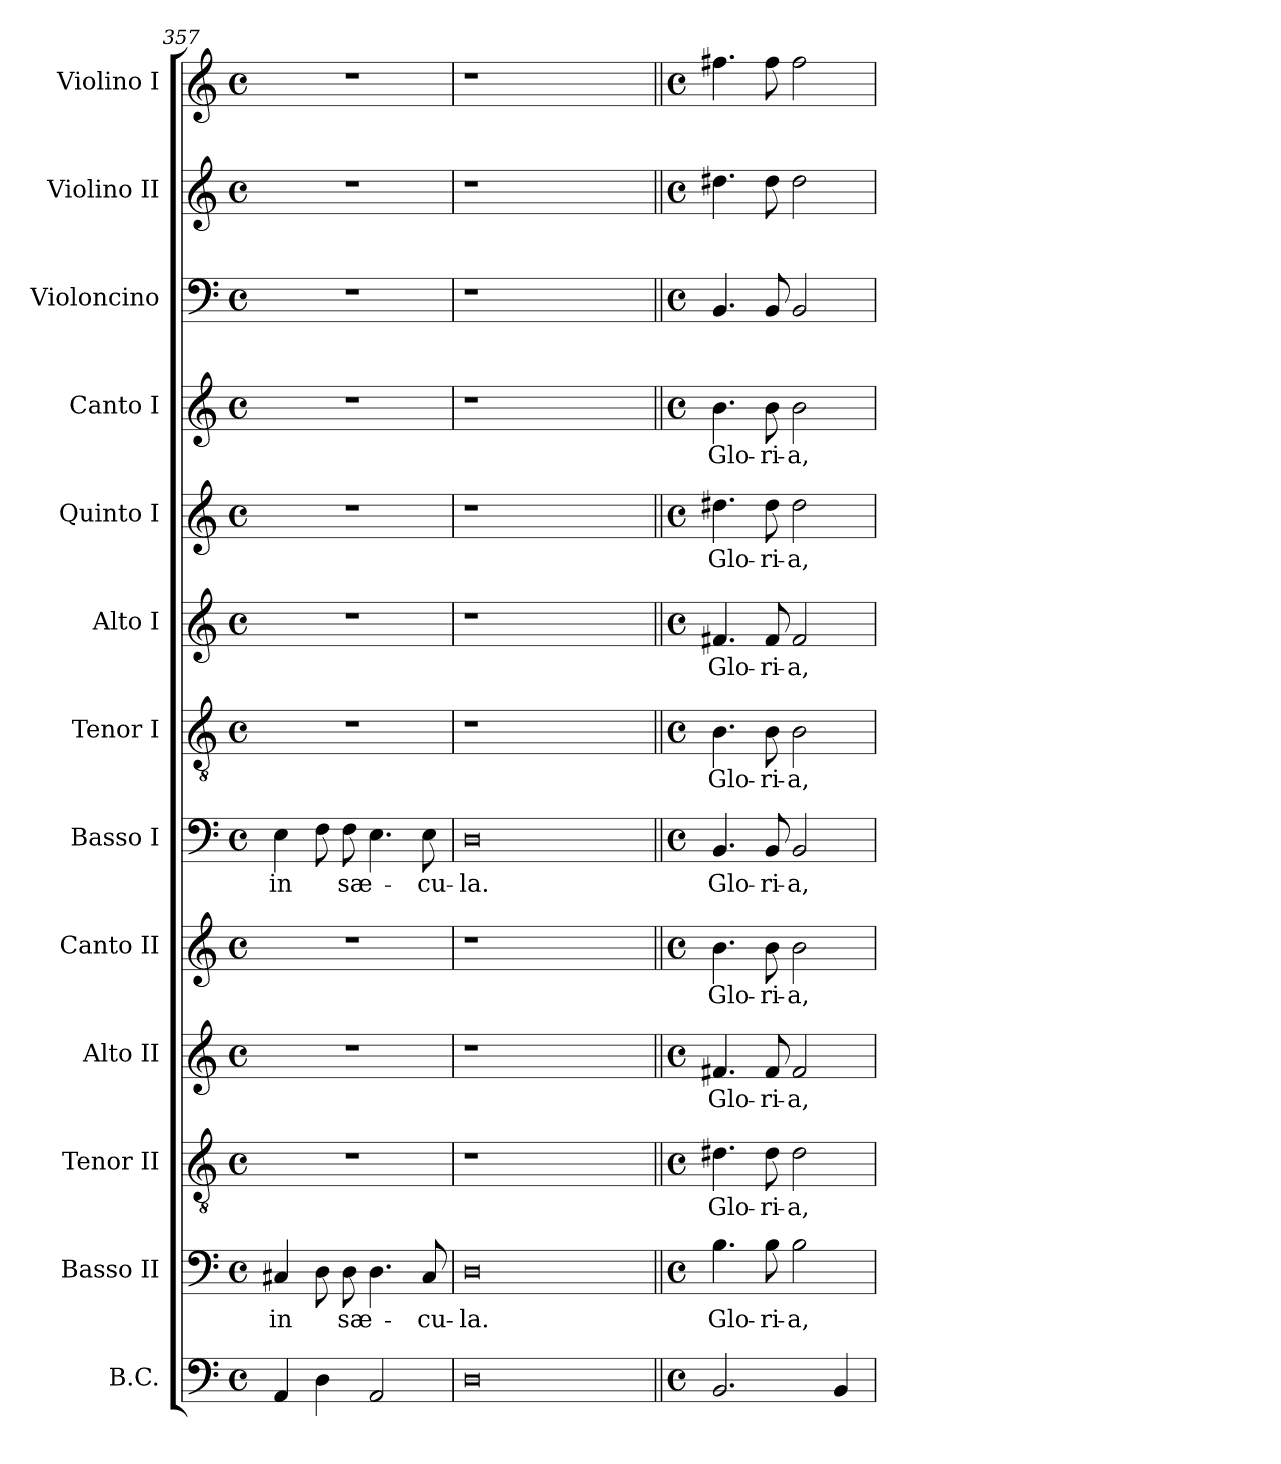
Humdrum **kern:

**kern	**kern	**text	**kern	**text	**kern	**text	**kern	**text	**kern	**text	**kern	**text	**kern	**text	**kern	**text	**kern	**text	**kern	**kern	**kern
*part13	*part12	*part12	*part11	*part11	*part10	*part10	*part9	*part9	*part8	*part8	*part7	*part7	*part6	*part6	*part5	*part5	*part4	*part4	*part3	*part2	*part1
*staff13	*staff12	*staff12	*staff11	*staff11	*staff10	*staff10	*staff9	*staff9	*staff8	*staff8	*staff7	*staff7	*staff6	*staff6	*staff5	*staff5	*staff4	*staff4	*staff3	*staff2	*staff1
*I"B.C.	*I"Basso II	*	*I"Tenor II	*	*I"Alto II	*	*I"Canto II	*	*I"Basso I	*	*I"Tenor I	*	*I"Alto I	*	*I"Quinto I	*	*I"Canto I	*	*I"Violoncino	*I"Violino II	*I"Violino I
*I'BC	*I'B 2	*	*I'T 2	*	*I'A 2	*	*I'C 2	*	*I'B 1	*	*I'T 1	*	*I'A 1	*	*I'Q 1	*	*I'C 1	*	*	*I'Vln. II	*I'Vln. I
*clefF4	*clefF4	*	*clefGv2	*	*clefG2	*	*clefG2	*	*clefF4	*	*clefGv2	*	*clefG2	*	*clefG2	*	*clefG2	*	*clefF4	*clefG2	*clefG2
*k[]	*k[]	*	*k[]	*	*k[]	*	*k[]	*	*k[]	*	*k[]	*	*k[]	*	*k[]	*	*k[]	*	*k[]	*k[]	*k[]
*C:	*C:	*	*C:	*	*C:	*	*C:	*	*C:	*	*C:	*	*C:	*	*C:	*	*C:	*	*C:	*C:	*C:
*M4/4	*M4/4	*	*M4/4	*	*M4/4	*	*M4/4	*	*M4/4	*	*M4/4	*	*M4/4	*	*M4/4	*	*M4/4	*	*M4/4	*M4/4	*M4/4
*met(c)	*met(c)	*	*met(c)	*	*met(c)	*	*met(c)	*	*met(c)	*	*met(c)	*	*met(c)	*	*met(c)	*	*met(c)	*	*met(c)	*met(c)	*met(c)
=357	=357	=357	=357	=357	=357	=357	=357	=357	=357	=357	=357	=357	=357	=357	=357	=357	=357	=357	=357	=357	=357
!	!	!LO:LY:b	!	!	!	!	!	!	!	!	!	!	!	!	!	!	!	!	!	!	!
!	!	!	!	!	!	!	!	!	!	!LO:LY:b	!	!	!	!	!	!	!	!	!	!	!
4AA/	4C#X/	in	1r	.	1r	.	1r	.	4E\	in	1r	.	1r	.	1r	.	1r	.	1r	1r	1r
4D\	8D\	.	.	.	.	.	.	.	8F\	.	.	.	.	.	.	.	.	.	.	.	.
!	!	!LO:LY:b	!	!	!	!	!	!	!	!	!	!	!	!	!	!	!	!	!	!	!
!	!	!	!	!	!	!	!	!	!	!LO:LY:b	!	!	!	!	!	!	!	!	!	!	!
.	8D\	sæ-	.	.	.	.	.	.	8F\	sæ-	.	.	.	.	.	.	.	.	.	.	.
2AA/	4.D\	.	.	.	.	.	.	.	4.E\	.	.	.	.	.	.	.	.	.	.	.	.
!	!	!LO:LY:b	!	!	!	!	!	!	!	!	!	!	!	!	!	!	!	!	!	!	!
!	!	!	!	!	!	!	!	!	!	!LO:LY:b	!	!	!	!	!	!	!	!	!	!	!
.	8C#/	-cu-	.	.	.	.	.	.	8E\	-cu-	.	.	.	.	.	.	.	.	.	.	.
=358	=358	=358	=358	=358	=358	=358	=358	=358	=358	=358	=358	=358	=358	=358	=358	=358	=358	=358	=358	=358	=358
!	!	!LO:LY:b	!	!	!	!	!	!	!	!	!	!	!	!	!	!	!	!	!	!	!
!	!	!	!	!	!	!	!	!	!	!LO:LY:b	!	!	!	!	!	!	!	!	!	!	!
0D	0D	-la.	1r	.	1r	.	1r	.	0D	-la.	1r	.	1r	.	1r	.	1r	.	1r	1r	1r
.	.	.	1ryy	.	1ryy	.	1ryy	.	.	.	1ryy	.	1ryy	.	1ryy	.	1ryy	.	1ryy	1ryy	1ryy
!!LO:PB:g=z
=359||	=359||	=359||	=359||	=359||	=359||	=359||	=359||	=359||	=359||	=359||	=359||	=359||	=359||	=359||	=359||	=359||	=359||	=359||	=359||	=359||	=359||
*M4/4	*M4/4	*	*M4/4	*	*M4/4	*	*M4/4	*	*M4/4	*	*M4/4	*	*M4/4	*	*M4/4	*	*M4/4	*	*M4/4	*M4/4	*M4/4
*met(c)	*met(c)	*	*met(c)	*	*met(c)	*	*met(c)	*	*met(c)	*	*met(c)	*	*met(c)	*	*met(c)	*	*met(c)	*	*met(c)	*met(c)	*met(c)
!	!	!LO:LY:b	!	!	!	!	!	!	!	!	!	!	!	!	!	!	!	!	!	!	!
!	!	!	!	!LO:LY:b	!	!	!	!	!	!	!	!	!	!	!	!	!	!	!	!	!
!	!	!	!	!	!	!LO:LY:b	!	!	!	!	!	!	!	!	!	!	!	!	!	!	!
!	!	!	!	!	!	!	!	!LO:LY:b	!	!	!	!	!	!	!	!	!	!	!	!	!
!	!	!	!	!	!	!	!	!	!	!LO:LY:b	!	!	!	!	!	!	!	!	!	!	!
!	!	!	!	!	!	!	!	!	!	!	!	!LO:LY:b	!	!	!	!	!	!	!	!	!
!	!	!	!	!	!	!	!	!	!	!	!	!	!	!LO:LY:b	!	!	!	!	!	!	!
!	!	!	!	!	!	!	!	!	!	!	!	!	!	!	!	!LO:LY:b	!	!	!	!	!
!	!	!	!	!	!	!	!	!	!	!	!	!	!	!	!	!	!	!LO:LY:b	!	!	!
2.BB/	4.B\	Glo-	4.d#X\	Glo-	4.f#X/	Glo-	4.b\	Glo-	4.BB/	Glo-	4.B\	Glo-	4.f#X/	Glo-	4.dd#X\	Glo-	4.b\	Glo-	4.BB/	4.dd#X\	4.ff#X\
!	!	!LO:LY:b	!	!	!	!	!	!	!	!	!	!	!	!	!	!	!	!	!	!	!
!	!	!	!	!LO:LY:b	!	!	!	!	!	!	!	!	!	!	!	!	!	!	!	!	!
!	!	!	!	!	!	!LO:LY:b	!	!	!	!	!	!	!	!	!	!	!	!	!	!	!
!	!	!	!	!	!	!	!	!LO:LY:b	!	!	!	!	!	!	!	!	!	!	!	!	!
!	!	!	!	!	!	!	!	!	!	!LO:LY:b	!	!	!	!	!	!	!	!	!	!	!
!	!	!	!	!	!	!	!	!	!	!	!	!LO:LY:b	!	!	!	!	!	!	!	!	!
!	!	!	!	!	!	!	!	!	!	!	!	!	!	!LO:LY:b	!	!	!	!	!	!	!
!	!	!	!	!	!	!	!	!	!	!	!	!	!	!	!	!LO:LY:b	!	!	!	!	!
!	!	!	!	!	!	!	!	!	!	!	!	!	!	!	!	!	!	!LO:LY:b	!	!	!
.	8B\	-ri-	8d#\	-ri-	8f#/	-ri-	8b\	-ri-	8BB/	-ri-	8B\	-ri-	8f#/	-ri-	8dd#\	-ri-	8b\	-ri-	8BB/	8dd#\	8ff#\
!	!	!LO:LY:b	!	!	!	!	!	!	!	!	!	!	!	!	!	!	!	!	!	!	!
!	!	!	!	!LO:LY:b	!	!	!	!	!	!	!	!	!	!	!	!	!	!	!	!	!
!	!	!	!	!	!	!LO:LY:b	!	!	!	!	!	!	!	!	!	!	!	!	!	!	!
!	!	!	!	!	!	!	!	!LO:LY:b	!	!	!	!	!	!	!	!	!	!	!	!	!
!	!	!	!	!	!	!	!	!	!	!LO:LY:b	!	!	!	!	!	!	!	!	!	!	!
!	!	!	!	!	!	!	!	!	!	!	!	!LO:LY:b	!	!	!	!	!	!	!	!	!
!	!	!	!	!	!	!	!	!	!	!	!	!	!	!LO:LY:b	!	!	!	!	!	!	!
!	!	!	!	!	!	!	!	!	!	!	!	!	!	!	!	!LO:LY:b	!	!	!	!	!
!	!	!	!	!	!	!	!	!	!	!	!	!	!	!	!	!	!	!LO:LY:b	!	!	!
.	2B\	-a,	2d#\	-a,	2f#/	-a,	2b\	-a,	2BB/	-a,	2B\	-a,	2f#/	-a,	2dd#\	-a,	2b\	-a,	2BB/	2dd#\	2ff#\
4BB/	.	.	.	.	.	.	.	.	.	.	.	.	.	.	.	.	.	.	.	.	.
=	=	=	=	=	=	=	=	=	=	=	=	=	=	=	=	=	=	=	=	=	=
*-	*-	*-	*-	*-	*-	*-	*-	*-	*-	*-	*-	*-	*-	*-	*-	*-	*-	*-	*-	*-	*-
